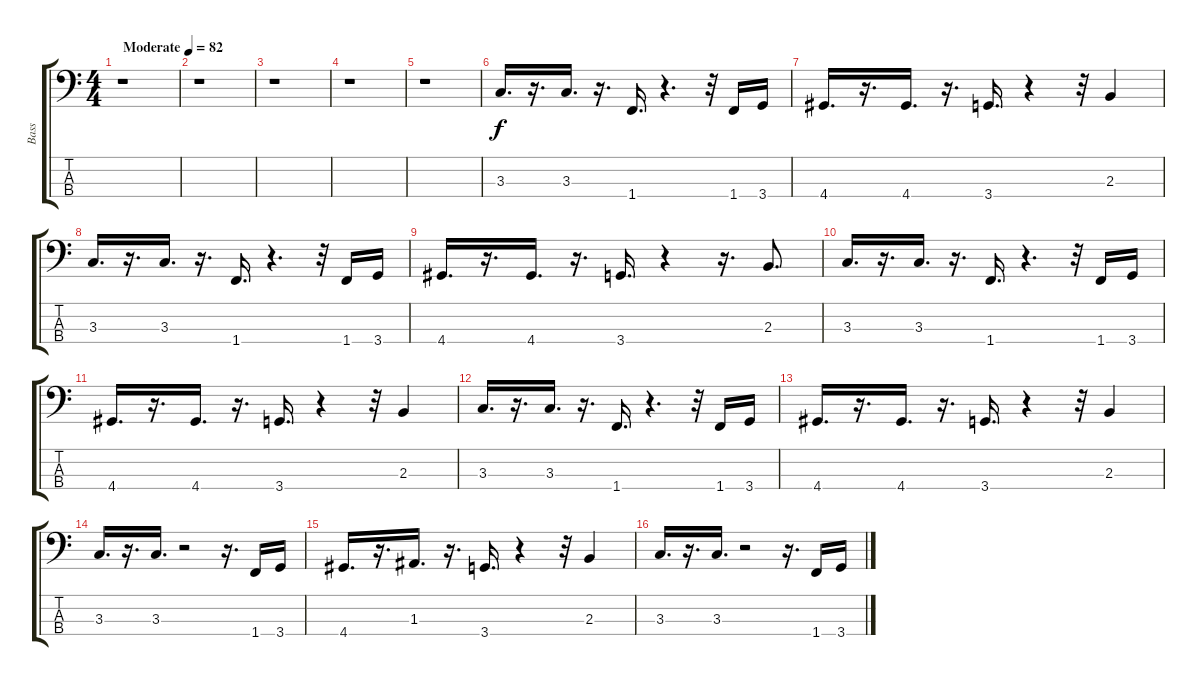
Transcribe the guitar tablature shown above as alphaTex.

\track ("Bass" "Bass") {instrument electricbassfinger}
\staff {score tabs}
\tuning (G2 D2 A1 E1) {hide}
\ts (4 4)
\tempo (82 "Moderate")
\clef f4
\ks c
r.1{dy f instrument electricbassfinger} |
r.1 |
r.1 |
r.1 |
r.1 |
3.3.16{d} r.16{d} 3.3.16{d} r.16{d} 1.4.16{d} r.4{d} r.32 1.4.16 3.4.16 |
4.4.16{d} r.16{d} 4.4.16{d} r.16{d} 3.4.16{d} r.4 r.32 2.3.4 |
3.3.16{d} r.16{d} 3.3.16{d} r.16{d} 1.4.16{d} r.4{d} r.32 1.4.16 3.4.16 |
4.4.16{d} r.16{d} 4.4.16{d} r.16{d} 3.4.16{d} r.4 r.16{d} 2.3.8{d} |
3.3.16{d} r.16{d} 3.3.16{d} r.16{d} 1.4.16{d} r.4{d} r.32 1.4.16 3.4.16 |
4.4.16{d} r.16{d} 4.4.16{d} r.16{d} 3.4.16{d} r.4 r.32 2.3.4 |
3.3.16{d} r.16{d} 3.3.16{d} r.16{d} 1.4.16{d} r.4{d} r.32 1.4.16 3.4.16 |
4.4.16{d} r.16{d} 4.4.16{d} r.16{d} 3.4.16{d} r.4 r.32 2.3.4 |
3.3.16{d} r.16{d} 3.3.16{d} r.2 r.16{d} 1.4.16 3.4.16 |
4.4.16{d} r.16{d} 1.3.16{d} r.16{d} 3.4.16{d} r.4 r.32 2.3.4 |
3.3.16{d} r.16{d} 3.3.16{d} r.2 r.16{d} 1.4.16 3.4.16
